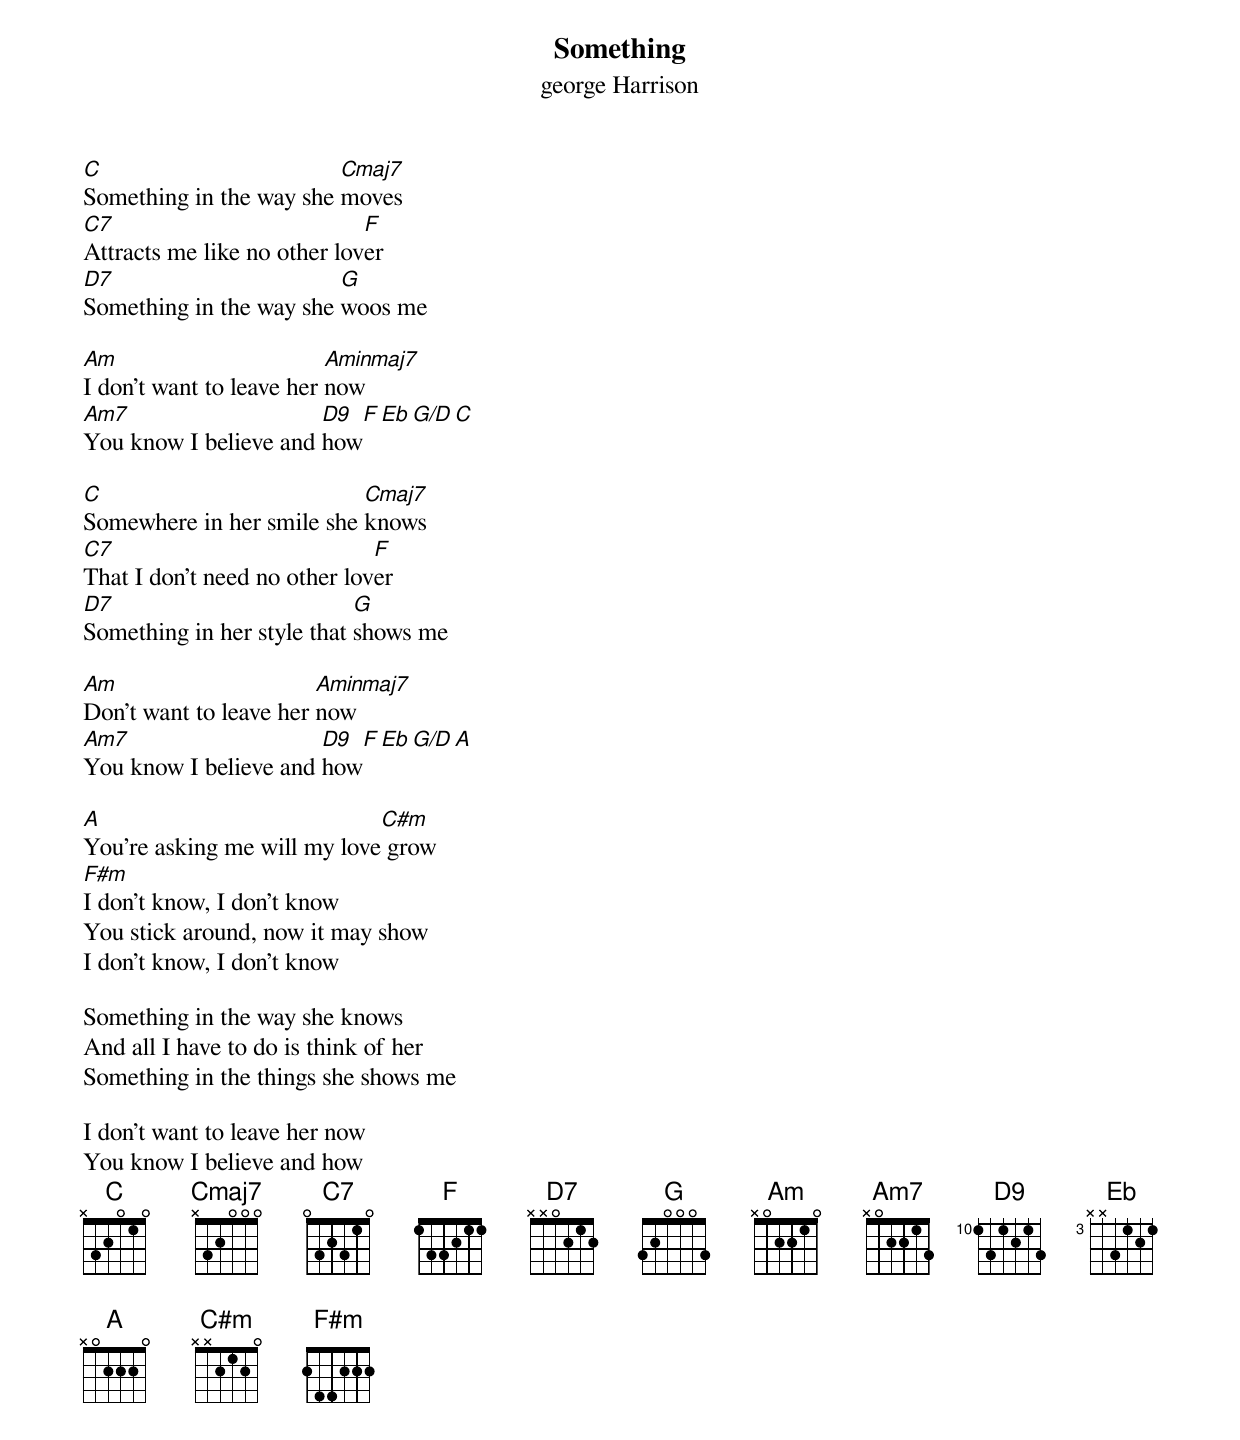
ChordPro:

{title: Something}
{subtitle: george Harrison}

[C]Something in the way she [Cmaj7]moves
[C7]Attracts me like no other lov[F]er
[D7]Something in the way she [G]woos me

[Am]I don't want to leave her [Aminmaj7]now
[Am7]You know I believe and [D9]how[F][Eb][G/D][C]

[C]Somewhere in her smile she [Cmaj7]knows
[C7]That I don't need no other lov[F]er
[D7]Something in her style that [G]shows me

[Am]Don't want to leave her [Aminmaj7]now
[Am7]You know I believe and [D9]how[F][Eb][G/D][A]

[A]You're asking me will my love[C#m] grow
[F#m]I don't know, I don't know
You stick around, now it may show
I don't know, I don't know

Something in the way she knows
And all I have to do is think of her
Something in the things she shows me

I don't want to leave her now
You know I believe and how
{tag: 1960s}
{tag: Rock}
